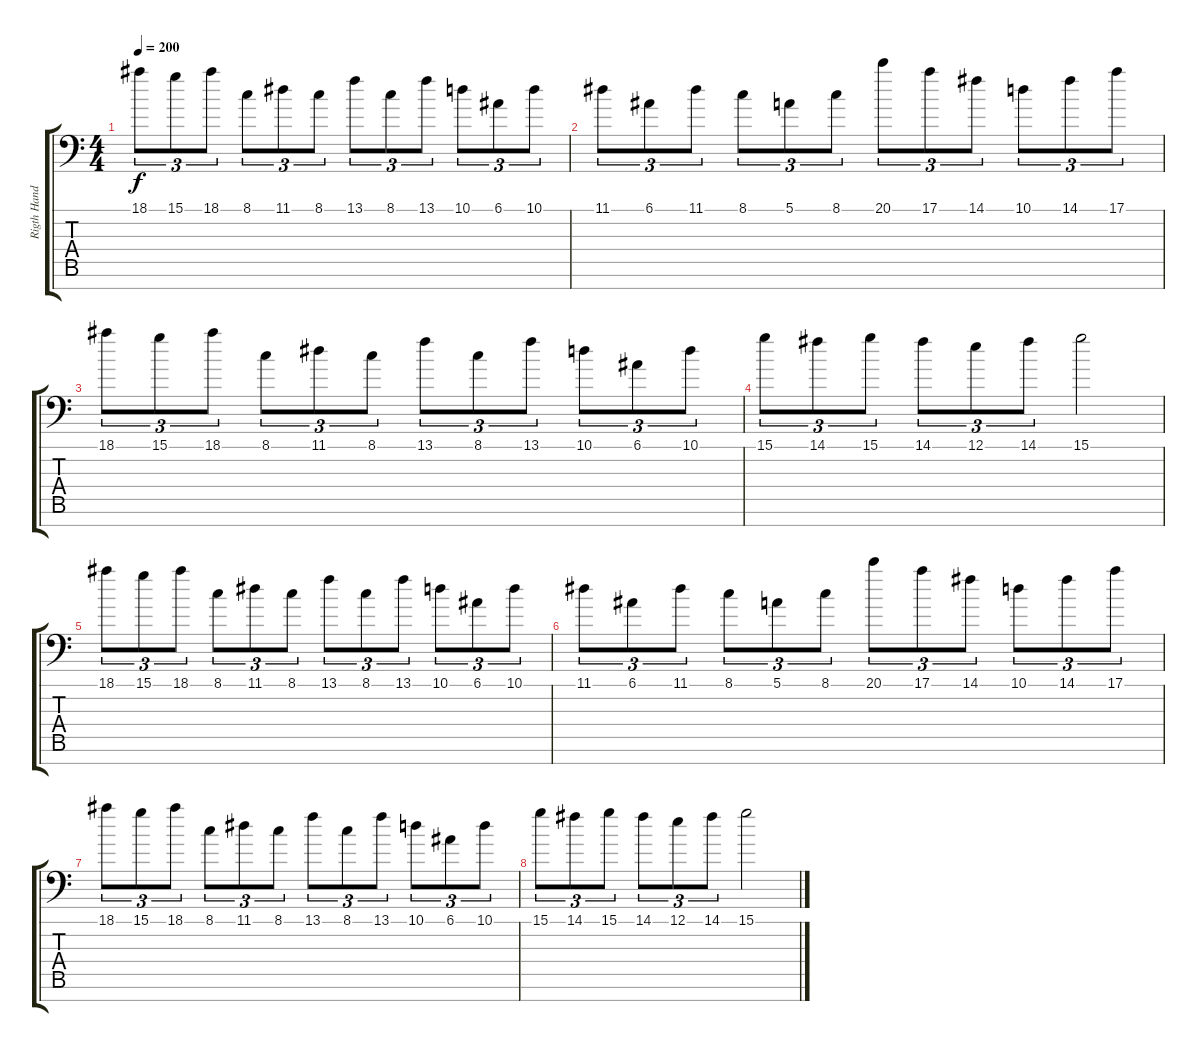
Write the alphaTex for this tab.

\track ("Rigth Hand" "Rigth Hand") {instrument churchorgan}
\staff {score tabs}
\tuning (E4 B3 G3 D3 A2 E2 G1) {hide}
\ts (4 4)
\tempo 200
\clef f4
\ks c
18.1.8{tu (3 2) dy f} 15.1.8{tu (3 2)} 18.1.8{tu (3 2)} 8.1.8{tu (3 2)} 11.1.8{tu (3 2)} 8.1.8{tu (3 2)} 13.1.8{tu (3 2)} 8.1.8{tu (3 2)} 13.1.8{tu (3 2)} 10.1.8{tu (3 2)} 6.1.8{tu (3 2)} 10.1.8{tu (3 2)} |
11.1.8{tu (3 2)} 6.1.8{tu (3 2)} 11.1.8{tu (3 2)} 8.1.8{tu (3 2)} 5.1.8{tu (3 2)} 8.1.8{tu (3 2)} 20.1.8{tu (3 2)} 17.1.8{tu (3 2)} 14.1.8{tu (3 2)} 10.1.8{tu (3 2)} 14.1.8{tu (3 2)} 17.1.8{tu (3 2)} |
18.1.8{tu (3 2)} 15.1.8{tu (3 2)} 18.1.8{tu (3 2)} 8.1.8{tu (3 2)} 11.1.8{tu (3 2)} 8.1.8{tu (3 2)} 13.1.8{tu (3 2)} 8.1.8{tu (3 2)} 13.1.8{tu (3 2)} 10.1.8{tu (3 2)} 6.1.8{tu (3 2)} 10.1.8{tu (3 2)} |
15.1.8{tu (3 2)} 14.1.8{tu (3 2)} 15.1.8{tu (3 2)} 14.1.8{tu (3 2)} 12.1.8{tu (3 2)} 14.1.8{tu (3 2)} 15.1.2 |
18.1.8{tu (3 2)} 15.1.8{tu (3 2)} 18.1.8{tu (3 2)} 8.1.8{tu (3 2)} 11.1.8{tu (3 2)} 8.1.8{tu (3 2)} 13.1.8{tu (3 2)} 8.1.8{tu (3 2)} 13.1.8{tu (3 2)} 10.1.8{tu (3 2)} 6.1.8{tu (3 2)} 10.1.8{tu (3 2)} |
11.1.8{tu (3 2)} 6.1.8{tu (3 2)} 11.1.8{tu (3 2)} 8.1.8{tu (3 2)} 5.1.8{tu (3 2)} 8.1.8{tu (3 2)} 20.1.8{tu (3 2)} 17.1.8{tu (3 2)} 14.1.8{tu (3 2)} 10.1.8{tu (3 2)} 14.1.8{tu (3 2)} 17.1.8{tu (3 2)} |
18.1.8{tu (3 2)} 15.1.8{tu (3 2)} 18.1.8{tu (3 2)} 8.1.8{tu (3 2)} 11.1.8{tu (3 2)} 8.1.8{tu (3 2)} 13.1.8{tu (3 2)} 8.1.8{tu (3 2)} 13.1.8{tu (3 2)} 10.1.8{tu (3 2)} 6.1.8{tu (3 2)} 10.1.8{tu (3 2)} |
15.1.8{tu (3 2)} 14.1.8{tu (3 2)} 15.1.8{tu (3 2)} 14.1.8{tu (3 2)} 12.1.8{tu (3 2)} 14.1.8{tu (3 2)} 15.1.2
